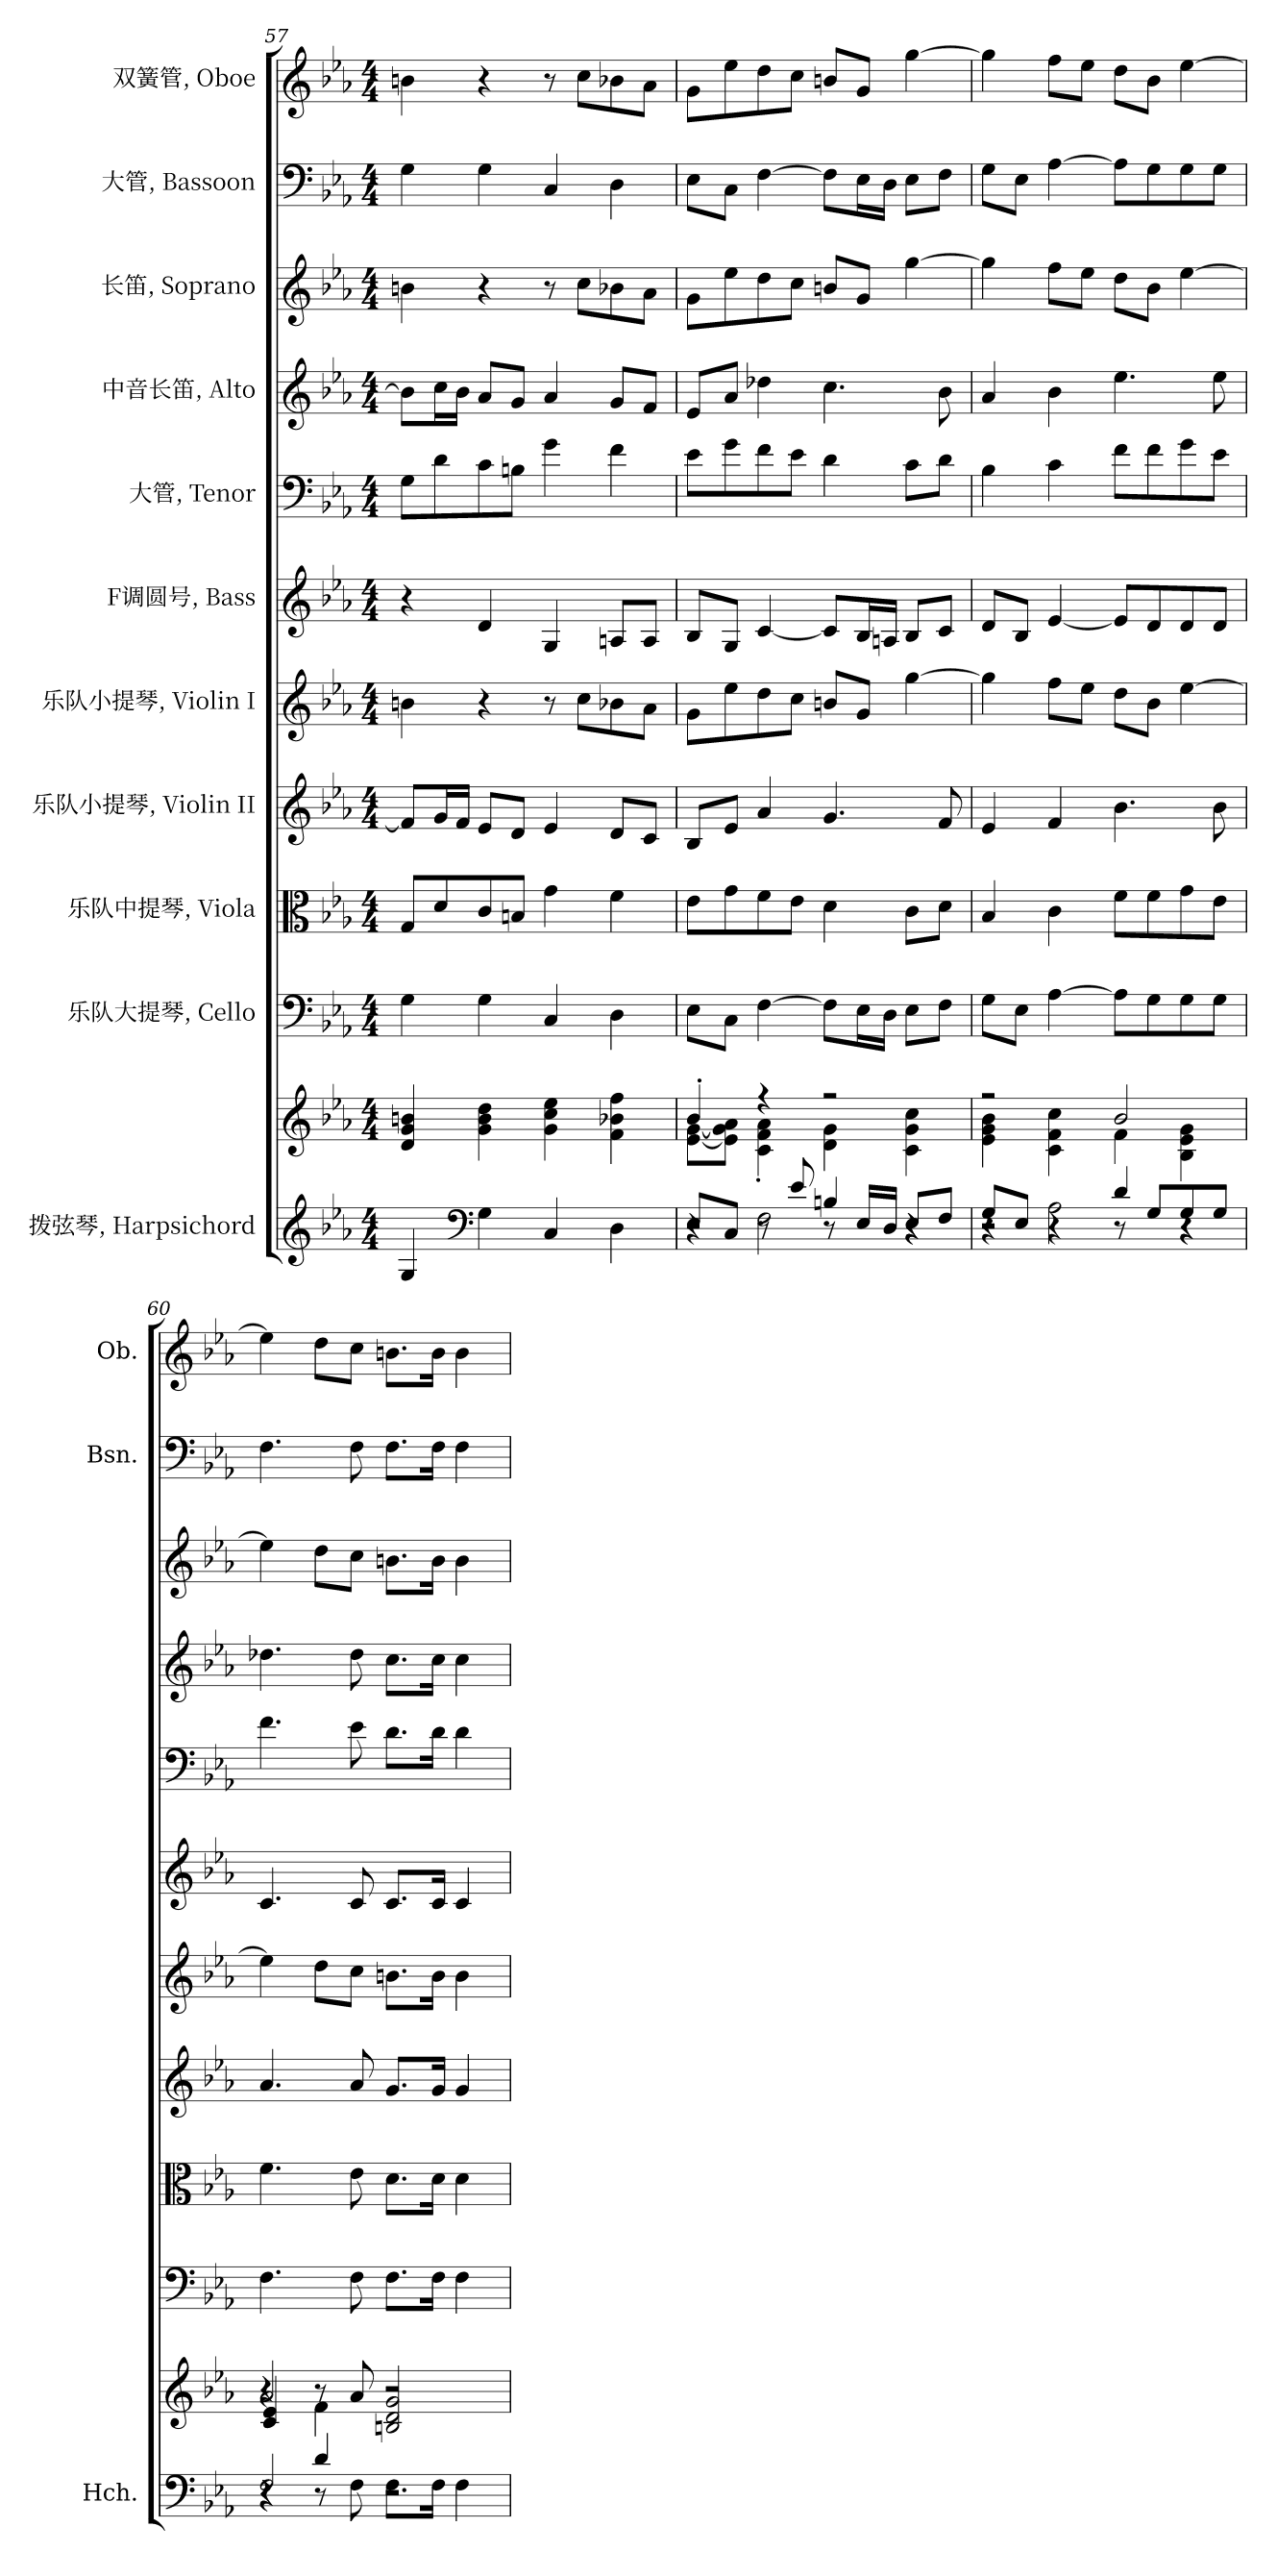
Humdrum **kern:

**kern	**kern	**kern	**kern	**kern	**kern	**kern	**kern	**kern	**kern	**kern	**kern
*part11	*part11	*part10	*part9	*part8	*part7	*part6	*part5	*part4	*part3	*part2	*part1
*staff12	*staff11	*staff10	*staff9	*staff8	*staff7	*staff6	*staff5	*staff4	*staff3	*staff2	*staff1
*I"拨弦琴, Harpsichord	*	*I"乐队大提琴, Cello	*I"乐队中提琴, Viola	*I"乐队小提琴, Violin II	*I"乐队小提琴, Violin I	*I"F调圆号, Bass	*I"大管, Tenor	*I"中音长笛, Alto	*I"长笛, Soprano	*I"大管, Bassoon	*I"双簧管, Oboe
*I'Hch.	*	*	*	*	*	*	*	*	*	*I'Bsn.	*I'Ob.
*clefG2	*clefG2	*clefF4	*clefC3	*clefG2	*clefG2	*clefG2	*clefF4	*clefG2	*clefG2	*clefF4	*clefG2
*	*	*	*	*	*	*ITrd4c7	*	*ITrd3c5	*	*	*
*k[b-e-a-]	*k[b-e-a-]	*k[b-e-a-]	*k[b-e-a-]	*k[b-e-a-]	*k[b-e-a-]	*k[b-e-a-d-]	*k[b-e-a-]	*k[b-e-]	*k[b-e-a-]	*k[b-e-a-]	*k[b-e-a-]
*M4/4	*M4/4	*M4/4	*M4/4	*M4/4	*M4/4	*M4/4	*M4/4	*M4/4	*M4/4	*M4/4	*M4/4
=57	=57	=57	=57	=57	=57	=57	=57	=57	=57	=57	=57
4G/	4d/ 4g/ 4bn/	4G\	8G/L	8f/L]	4bn\	4r	8G\L	8f\L]	4bn\	4G\	4bn\
.	.	.	8d/	16g/L	.	.	8d\	16g\L	.	.	.
.	.	.	.	16f/JJ	.	.	.	16f\JJ	.	.	.
*clefF4	*	*	*	*	*	*	*	*	*	*	*
4G\	4g\ 4b\ 4dd\	4G\	8c/	8e-/L	4r	4G/	8c\	8e-/L	4r	4G\	4r
.	.	.	8Bn/J	8d/J	.	.	8Bn\J	8d/J	.	.	.
4C/	4g\ 4cc\ 4ee-\	4C/	4g\	4e-/	8r	4C/	4g\	4e-/	8r	4C/	8r
.	.	.	.	.	8cc\L	.	.	.	8cc\L	.	8cc\L
4D\	4f\ 4b-X\ 4ff\	4D\	4f\	8d/L	8b-X\	8Dn/L	4f\	8d/L	8b-X\	4D\	8b-X\
.	.	.	.	8c/J	8a-\J	8D/J	.	8c/J	8a-\J	.	8a-\J
!!LO:PB:g=z
=58	=58	=58	=58	=58	=58	=58	=58	=58	=58	=58	=58
*^	*^	*	*	*	*	*	*	*	*	*	*
*	*^	*	*	*	*	*	*	*	*	*	*	*	*
2r	4r	8E-/L	4b-'/	[8e-\ [8g\L	8E-\L	8e-\L	8B-/L	8g\L	8E-/L	8e-\L	8B-/L	8g\L	8E-\L	8g\L
.	.	8C/J	.	8e-\] 8g\] 8a-\J	8C\J	8g\	8e-/J	8ee-\	8C/J	8g\	8e-/J	8ee-\	8C\J	8ee-\
.	2F\	8r	4r	4c\' 4f\' 4a-\'	[4F\	8f\	4a-/	8dd\	[4F/	8f\	4a-X\	8dd\	[4F\	8dd\
.	.	8e-/	.	.	.	8e-\J	.	8cc\J	.	8e-\J	.	8cc\J	.	8cc\J
4Bn/	.	8r	2r	4d\ 4g\	8F\L]	4d\	4.g/	8bn/L	8F/L]	4d\	4.g\	8bn/L	8F\L]	8bn/L
.	.	16E-/LL	.	.	16E-\L	.	.	8g/J	16E-/L	.	.	8g/J	16E-\L	8g/J
.	.	16D/JJ	.	.	16D\JJ	.	.	.	16Dn/JJ	.	.	.	16D\JJ	.
4r	4r	8E-/L	.	4c\ 4g\ 4cc\	8E-\L	8c\L	.	[4gg\	8E-/L	8c\L	.	[4gg\	8E-\L	[4gg\
.	.	8F/J	.	.	8F\J	8d\J	8f/	.	8F/J	8d\J	8f\	.	8F\J	.
=59	=59	=59	=59	=59	=59	=59	=59	=59	=59	=59	=59	=59	=59	=59
2r	4r	8G/L	2r	4e-\ 4g\ 4b-\	8G\L	4B-/	4e-/	4gg\]	8G/L	4B-\	4e-/	4gg\]	8G\L	4gg\]
.	.	8E-/J	.	.	8E-\J	.	.	.	8E-/J	.	.	.	8E-\J	.
.	2A-\	4r	.	4c\ 4f\ 4cc\	[4A-\	4c\	4f/	8ff\L	[4A-/	4c\	4f\	8ff\L	[4A-\	8ff\L
.	.	.	.	.	.	.	.	8ee-\J	.	.	.	8ee-\J	.	8ee-\J
4d/	.	8r	2b-/	4f\	8A-\L]	8f\L	4.b-\	8dd\L	8A-/L]	8f\L	4.b-\	8dd\L	8A-\L]	8dd\L
.	.	8G/L	.	.	8G\	8f\	.	8b-\J	8G/	8f\	.	8b-\J	8G\	8b-\J
4r	4r	8G/	.	4B-\ 4e-\ 4g\	8G\	8g\	.	[4ee-\	8G/	8g\	.	[4ee-\	8G\	[4ee-\
.	.	8G/J	.	.	8G\J	8e-\J	8b-\	.	8G/J	8e-\J	8b-\	.	8G\J	.
=60	=60	=60	=60	=60	=60	=60	=60	=60	=60	=60	=60	=60	=60	=60
*	*	*	*	*^	*	*	*	*	*	*	*	*	*	*
4r	4r	2F/	2a-/	4r	4c/ 4e-/	4.F\	4.f\	4.a-/	4ee-\]	4.F/	4.f\	4.a-X\	4ee-\]	4.F\	4ee-\]
4d/	8r	.	.	4f\	8r	.	.	.	8dd\L	.	.	.	8dd\L	.	8dd\L
.	8F\	.	.	.	8a-/	8F\	8e-\	8a-/	8cc\J	8F/	8e-\	8a-\	8cc\J	8F\	8cc\J
2r	8.F\L	2r	2r	2r	2Bn/ 2d/ 2g/	8.F\L	8.d\L	8.g/L	8.bn\L	8.F/L	8.d\L	8.g\L	8.bn\L	8.F\L	8.bn\L
.	16F\Jk	.	.	.	.	16F\Jk	16d\Jk	16g/Jk	16b\Jk	16F/Jk	16d\Jk	16g\Jk	16b\Jk	16F\Jk	16b\Jk
.	4F\	.	.	.	.	4F\	4d\	4g/	4b\	4F/	4d\	4g\	4b\	4F\	4b\
*v	*v	*v	*	*	*	*	*	*	*	*	*	*	*	*	*
*	*v	*v	*v	*	*	*	*	*	*	*	*	*	*
=	=	=	=	=	=	=	=	=	=	=	=
*-	*-	*-	*-	*-	*-	*-	*-	*-	*-	*-	*-
